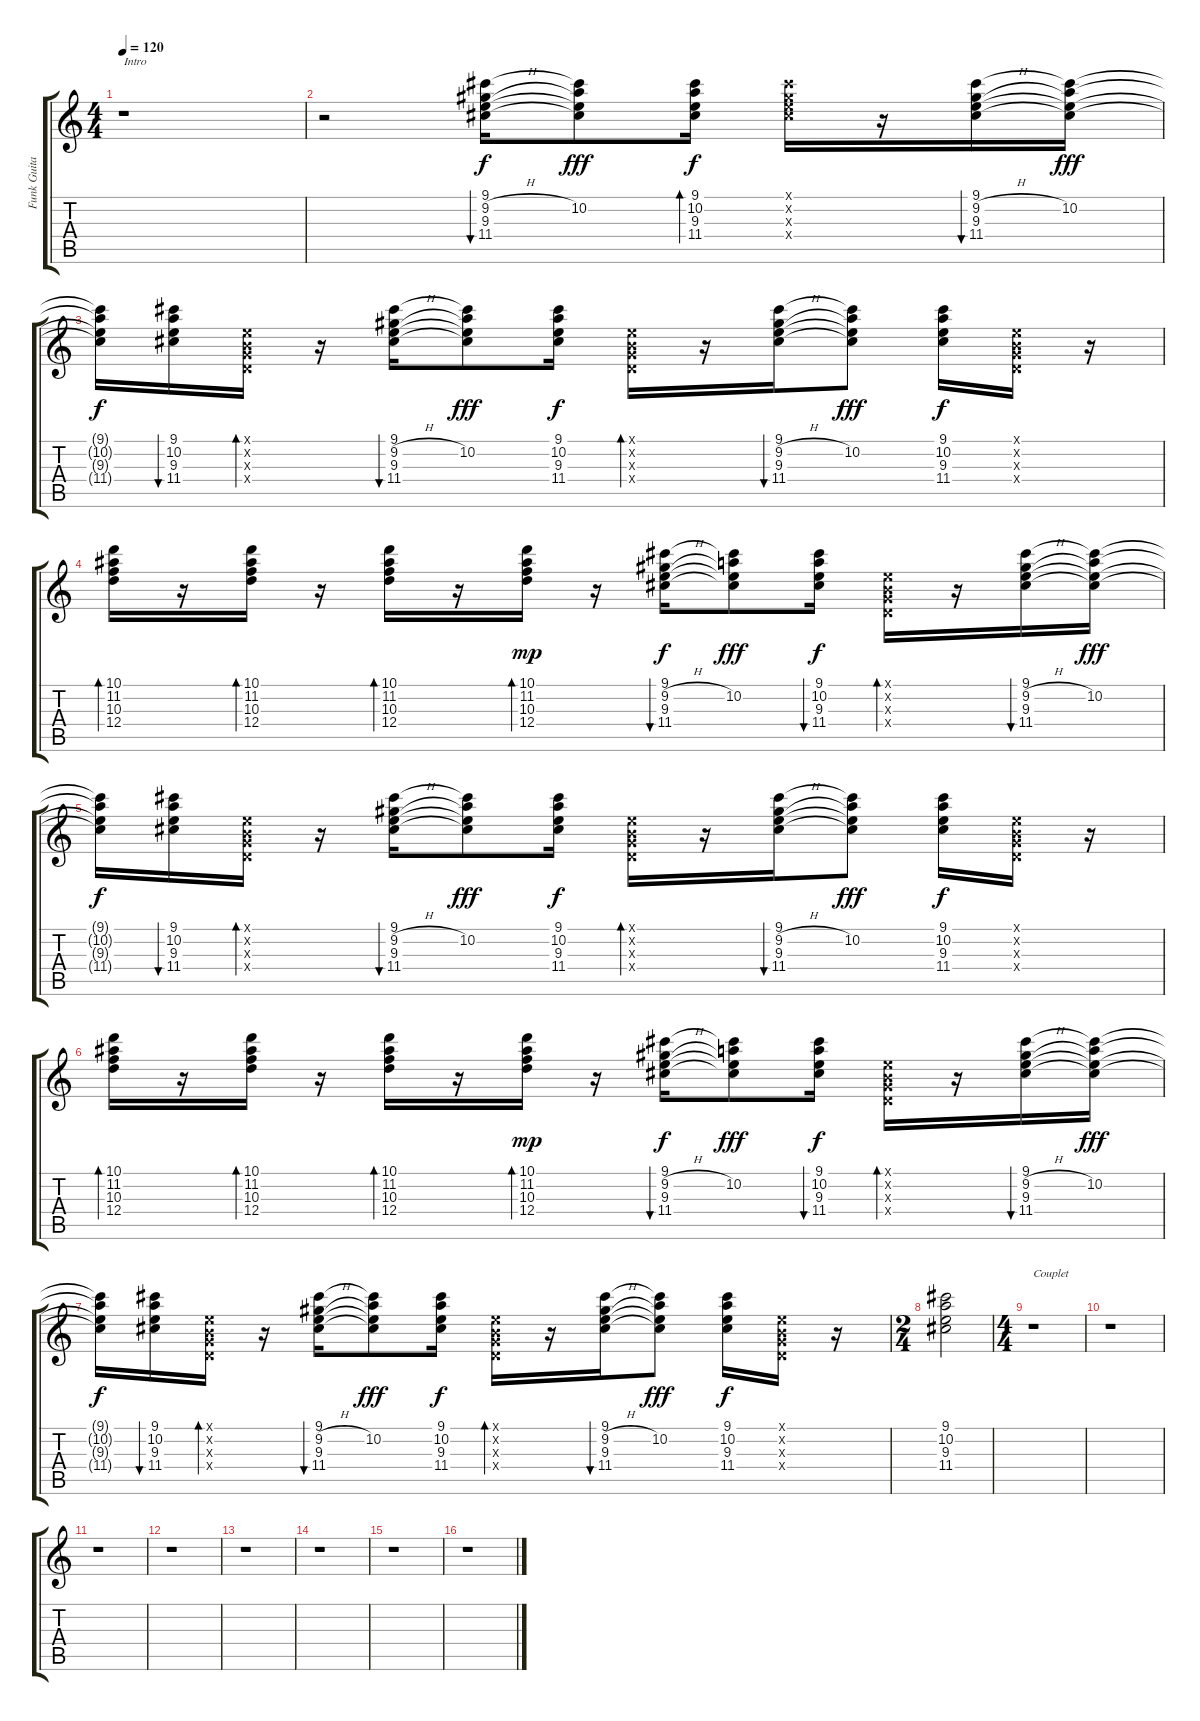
\track ("Funk Guitare" "Funk Guita") {instrument electricguitarjazz}
\staff {score tabs}
\tuning (E4 B3 G3 D3 A2 E2) {hide}
\ts (4 4)
\tempo 120
\clef g2
\ks c
r.1{txt "Intro" dy f instrument electricguitarjazz} |
r.2 (9.1 9.2{h} 9.3 11.4).16{bu 120} (9.1{t} 10.2 9.3{t} 11.4{t}).8{dy fff} (9.1 10.2 9.3 11.4).16{bd 120 dy f} (9.1{x} 9.2{x} 9.3{x} 11.4{x}).16 r.16 (9.1 9.2{h} 9.3 11.4).16{bu 120} (9.1{t} 10.2 9.3{t} 11.4{t}).16{dy fff} |
(9.1{t} 10.2{t} 9.3{t} 11.4{t}).16{dy f} (9.1 10.2 9.3 11.4).16{bu 120} (0.1{x} 0.2{x} 0.3{x} 0.4{x}).16{bd 120} r.16 (9.1 9.2{h} 9.3 11.4).16{bu 120} (9.1{t} 10.2 9.3{t} 11.4{t}).8{dy fff} (9.1 10.2 9.3 11.4).16{dy f} (0.1{x} 0.2{x} 0.3{x} 0.4{x}).16{bd 120} r.16 (9.1 9.2{h} 9.3 11.4).16{bu 120} (9.1{t} 10.2 9.3{t} 11.4{t}).8{dy fff} (9.1 10.2 9.3 11.4).16{dy f} (0.1{x} 0.2{x} 0.3{x} 0.4{x}).16 r.16 |
(10.1 11.2 10.3 12.4).16{bd 240} r.16 (10.1 11.2 10.3 12.4).16{bd 120} r.16 (10.1 11.2 10.3 12.4).16{bd 120} r.16 (10.1 11.2 10.3 12.4).16{bd 120 dy mp} r.16 (9.1 9.2{h} 9.3 11.4).16{bu 120 dy f} (9.1{t} 10.2 9.3{t} 11.4{t}).8{dy fff} (9.1 10.2 9.3 11.4).16{bu 120 dy f} (0.1{x} 0.2{x} 0.3{x} 0.4{x}).16{bd 120} r.16 (9.1 9.2{h} 9.3 11.4).16{bu 120} (9.1{t} 10.2 9.3{t} 11.4{t}).16{dy fff} |
(9.1{t} 10.2{t} 9.3{t} 11.4{t}).16{dy f} (9.1 10.2 9.3 11.4).16{bu 120} (0.1{x} 0.2{x} 0.3{x} 0.4{x}).16{bd 120} r.16 (9.1 9.2{h} 9.3 11.4).16{bu 120} (9.1{t} 10.2 9.3{t} 11.4{t}).8{dy fff} (9.1 10.2 9.3 11.4).16{dy f} (0.1{x} 0.2{x} 0.3{x} 0.4{x}).16{bd 120} r.16 (9.1 9.2{h} 9.3 11.4).16{bu 120} (9.1{t} 10.2 9.3{t} 11.4{t}).8{dy fff} (9.1 10.2 9.3 11.4).16{dy f} (0.1{x} 0.2{x} 0.3{x} 0.4{x}).16 r.16 |
(10.1 11.2 10.3 12.4).16{bd 240} r.16 (10.1 11.2 10.3 12.4).16{bd 120} r.16 (10.1 11.2 10.3 12.4).16{bd 120} r.16 (10.1 11.2 10.3 12.4).16{bd 120 dy mp} r.16 (9.1 9.2{h} 9.3 11.4).16{bu 120 dy f} (9.1{t} 10.2 9.3{t} 11.4{t}).8{dy fff} (9.1 10.2 9.3 11.4).16{bu 120 dy f} (0.1{x} 0.2{x} 0.3{x} 0.4{x}).16{bd 120} r.16 (9.1 9.2{h} 9.3 11.4).16{bu 120} (9.1{t} 10.2 9.3{t} 11.4{t}).16{dy fff} |
(9.1{t} 10.2{t} 9.3{t} 11.4{t}).16{dy f} (9.1 10.2 9.3 11.4).16{bu 120} (0.1{x} 0.2{x} 0.3{x} 0.4{x}).16{bd 120} r.16 (9.1 9.2{h} 9.3 11.4).16{bu 120} (9.1{t} 10.2 9.3{t} 11.4{t}).8{dy fff} (9.1 10.2 9.3 11.4).16{dy f} (0.1{x} 0.2{x} 0.3{x} 0.4{x}).16{bd 120} r.16 (9.1 9.2{h} 9.3 11.4).16{bu 120} (9.1{t} 10.2 9.3{t} 11.4{t}).8{dy fff} (9.1 10.2 9.3 11.4).16{dy f} (0.1{x} 0.2{x} 0.3{x} 0.4{x}).16 r.16 |
\ts (2 4)
(9.1 10.2 9.3 11.4).2{volume 0} |
\ts (4 4)
r.1{txt "Couplet"} |
r.1 |
r.1 |
r.1 |
r.1 |
r.1 |
r.1 |
r.1
